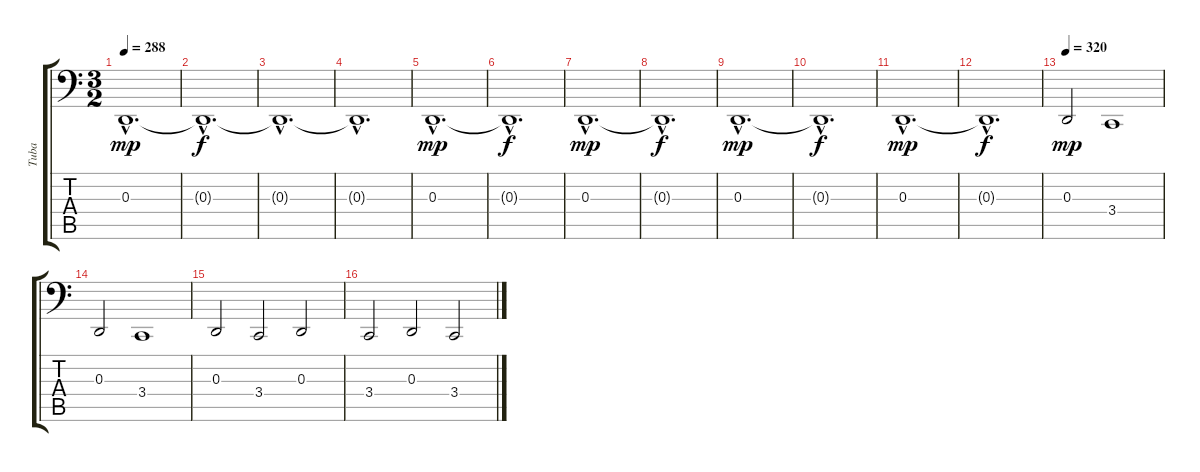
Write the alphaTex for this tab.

\track ("Tuba" "Tuba") {instrument tuba}
\staff {score tabs}
\tuning (C3 G2 D2 A1 E1 B0) {hide}
\ts (3 2)
\tempo 288
\clef f4
\ks c
0.3{hac}.1{d dy mp} |
0.3{hac t}.1{d dy f} |
0.3{hac t}.1{d} |
0.3{hac t}.1{d} |
0.3{hac}.1{d dy mp} |
0.3{hac t}.1{d dy f} |
0.3{hac}.1{d dy mp} |
0.3{hac t}.1{d dy f} |
0.3{hac}.1{d dy mp} |
0.3{hac t}.1{d dy f} |
0.3{hac}.1{d dy mp} |
0.3{hac t}.1{d dy f} |
\tempo 320
0.3.2{dy mp} 3.4.1 |
0.3.2 3.4.1 |
0.3.2 3.4.2 0.3.2 |
3.4.2 0.3.2 3.4.2
